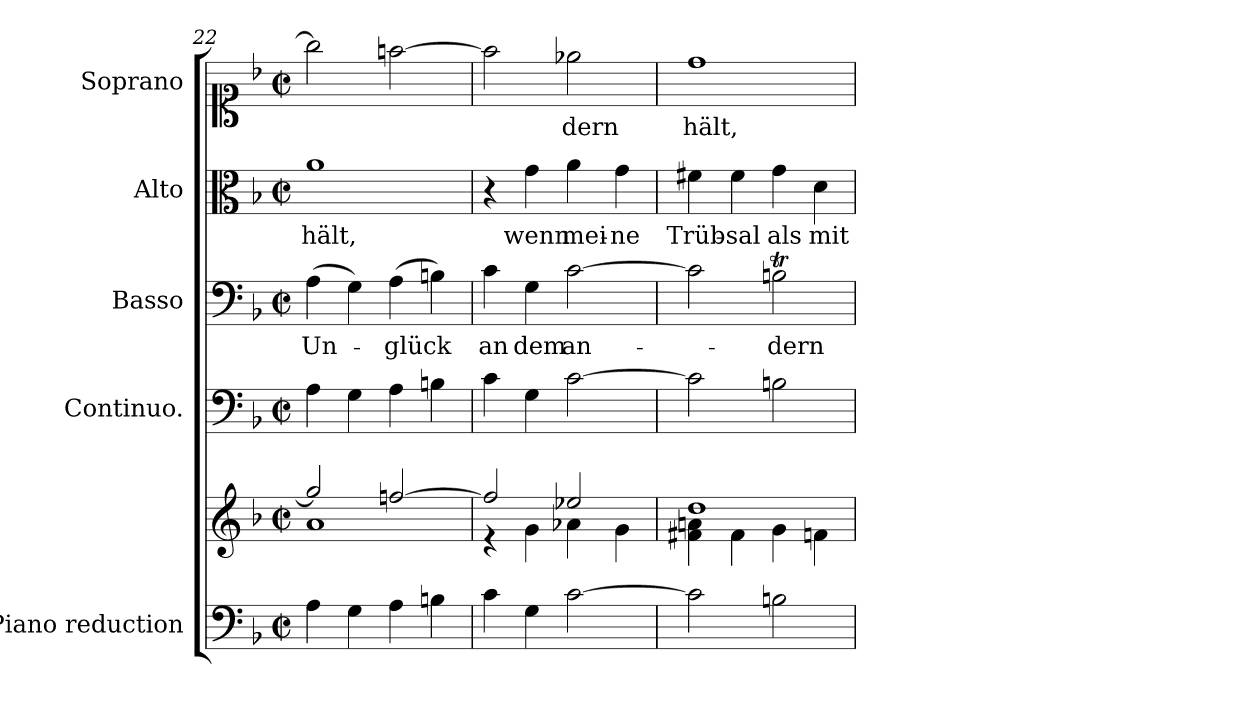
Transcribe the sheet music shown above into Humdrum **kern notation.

**kern	**kern	**kern	**kern	**text	**kern	**text	**kern	**text
*part5	*part5	*part4	*part3	*part3	*part2	*part2	*part1	*part1
*staff6	*staff5	*staff4	*staff3	*staff3	*staff2	*staff2	*staff1	*staff1
*I"Piano reduction	*	*I"Continuo.	*I"Basso	*	*I"Alto	*	*I"Soprano	*
*I'Pno	*	*	*	*	*	*	*	*
!!LO:LB:g=z
*clefF4	*clefG2	*clefF4	*clefF4	*	*clefC3	*	*clefC1	*
*k[b-]	*k[b-]	*k[b-]	*k[b-]	*	*k[b-]	*	*k[b-]	*
*F:	*F:	*F:	*F:	*	*F:	*	*F:	*
*M2/2	*M2/2	*M2/2	*M2/2	*	*M2/2	*	*M2/2	*
*met(c|)	*met(c|)	*met(c|)	*met(c|)	*	*met(c|)	*	*met(c|)	*
=22	=22	=22	=22	=22	=22	=22	=22	=22
*	*^	*	*	*	*	*	*	*
!	!	!	!	!	!LO:LY:b	!	!LO:LY:b	!	!
4A\	2gg/]	1a	4A\	(>4A\	Un-	1a	hält,	2gg\]	.
4G\	.	.	4G\	4G\)	.	.	.	.	.
!	!	!	!	!	!LO:LY:b	!	!	!	!
4A\	[2ffn/	.	4A\	(>4A\	glück	.	.	[2ffn\	.
4Bn\	.	.	4Bn\	4Bn\)	.	.	.	.	.
=23	=23	=23	=23	=23	=23	=23	=23	=23	=23
!	!	!	!	!	!LO:LY:b	!	!	!	!
4c\	2ff/]	4r	4c\	4c\	an	4r	.	2ff\]	.
!	!	!	!	!	!LO:LY:b	!	!LO:LY:b	!	!
4G\	.	4g\	4G\	4G\	dem	4g\	wenn	.	.
!	!	!	!	!	!LO:LY:b	!	!LO:LY:b	!	!LO:LY:b
[2c\	2ee-X/	4a-X\	[2c\	[2c\	an-	4a\	mei-	2ee-X\	-dern
!	!	!	!	!	!	!	!LO:LY:b	!	!
.	.	4g\	.	.	.	4g\	-ne	.	.
=24	=24	=24	=24	=24	=24	=24	=24	=24	=24
!	!	!	!	!	!	!	!LO:LY:b	!	!LO:LY:b
2c\]	1dd	4f#X\ 4an\	2c\]	2c\]	.	4f#X\	Trüb-	1dd	hält,
!	!	!	!	!	!	!	!LO:LY:b	!	!
.	.	4f#\	.	.	.	4f#\	-sal	.	.
!	!	!	!	!	!LO:LY:b	!	!LO:LY:b	!	!
2Bn\	.	4g\	2Bn\	2Bnt\	-dern	4g\	als	.	.
!	!	!	!	!	!	!	!LO:LY:b	!	!
.	.	4fn\	.	.	.	4d\	mit	.	.
*	*v	*v	*	*	*	*	*	*	*
=	=	=	=	=	=	=	=	=
*-	*-	*-	*-	*-	*-	*-	*-	*-
